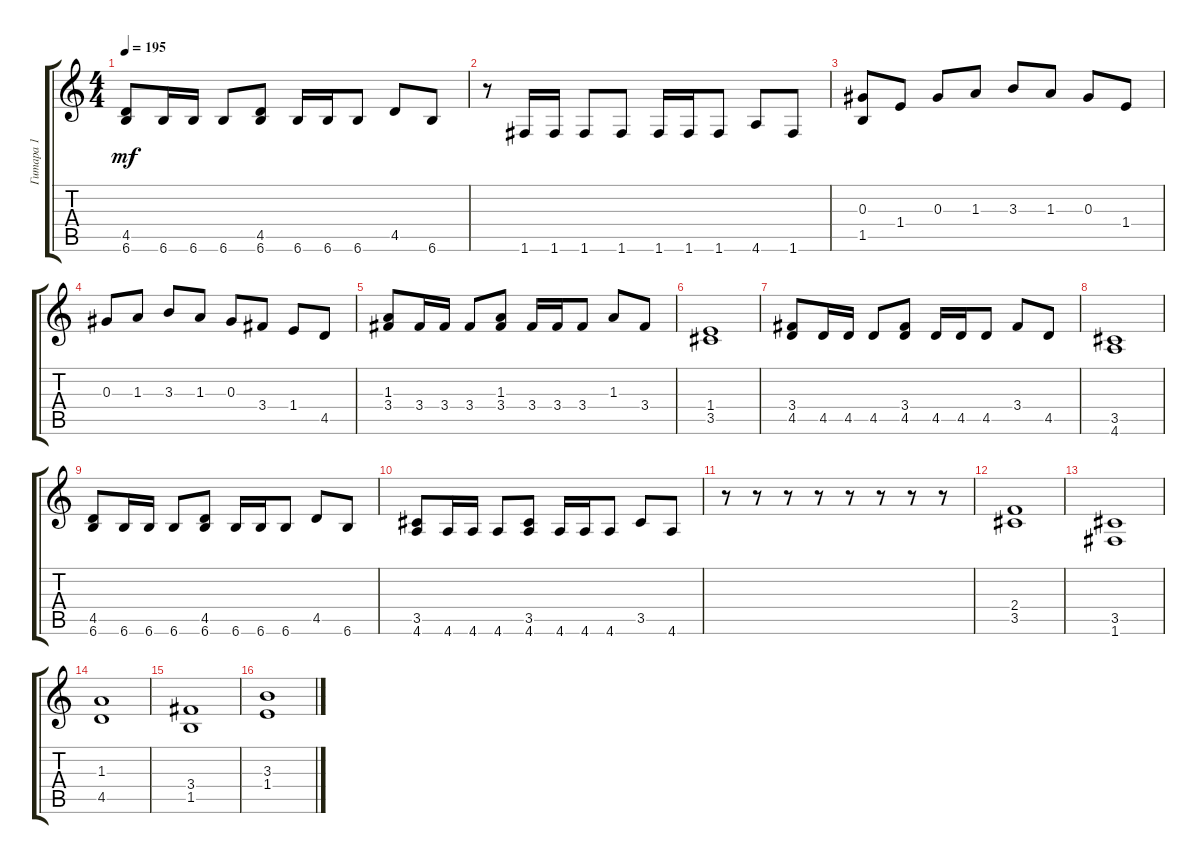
\track ("Гитара 1" "Гитара 1") {instrument overdrivenguitar}
\staff {score tabs}
\tuning (F4 C4 Ab3 Eb3 Bb2 F2) {hide}
\ts (4 4)
\tempo 195
\clef g2
\ks c
(4.5 6.6).8{dy mf} 6.6.16 6.6.16 6.6.8 (4.5 6.6).8 6.6.16 6.6.16 6.6.8 4.5.8 6.6.8 |
r.8 1.6.16 1.6.16 1.6.8 1.6.8 1.6.16 1.6.16 1.6.8 4.6.8 1.6.8 |
(0.3 1.5).8 1.4.8 0.3.8 1.3.8 3.3.8 1.3.8 0.3.8 1.4.8 |
0.3.8 1.3.8 3.3.8 1.3.8 0.3.8 3.4.8 1.4.8 4.5.8 |
(1.3 3.4).8 3.4.16 3.4.16 3.4.8 (1.3 3.4).8 3.4.16 3.4.16 3.4.8 1.3.8 3.4.8 |
(1.4 3.5).1 |
(3.4 4.5).8 4.5.16 4.5.16 4.5.8 (3.4 4.5).8 4.5.16 4.5.16 4.5.8 3.4.8 4.5.8 |
(3.5 4.6).1 |
(4.5 6.6).8 6.6.16 6.6.16 6.6.8 (4.5 6.6).8 6.6.16 6.6.16 6.6.8 4.5.8 6.6.8 |
(3.5 4.6).8 4.6.16 4.6.16 4.6.8 (3.5 4.6).8 4.6.16 4.6.16 4.6.8 3.5.8 4.6.8 |
r.8 r.8 r.8 r.8 r.8 r.8 r.8 r.8 |
(2.4 3.5).1 |
(3.5 1.6).1 |
(1.3 4.5).1 |
(3.4 1.5).1 |
(3.3 1.4).1
